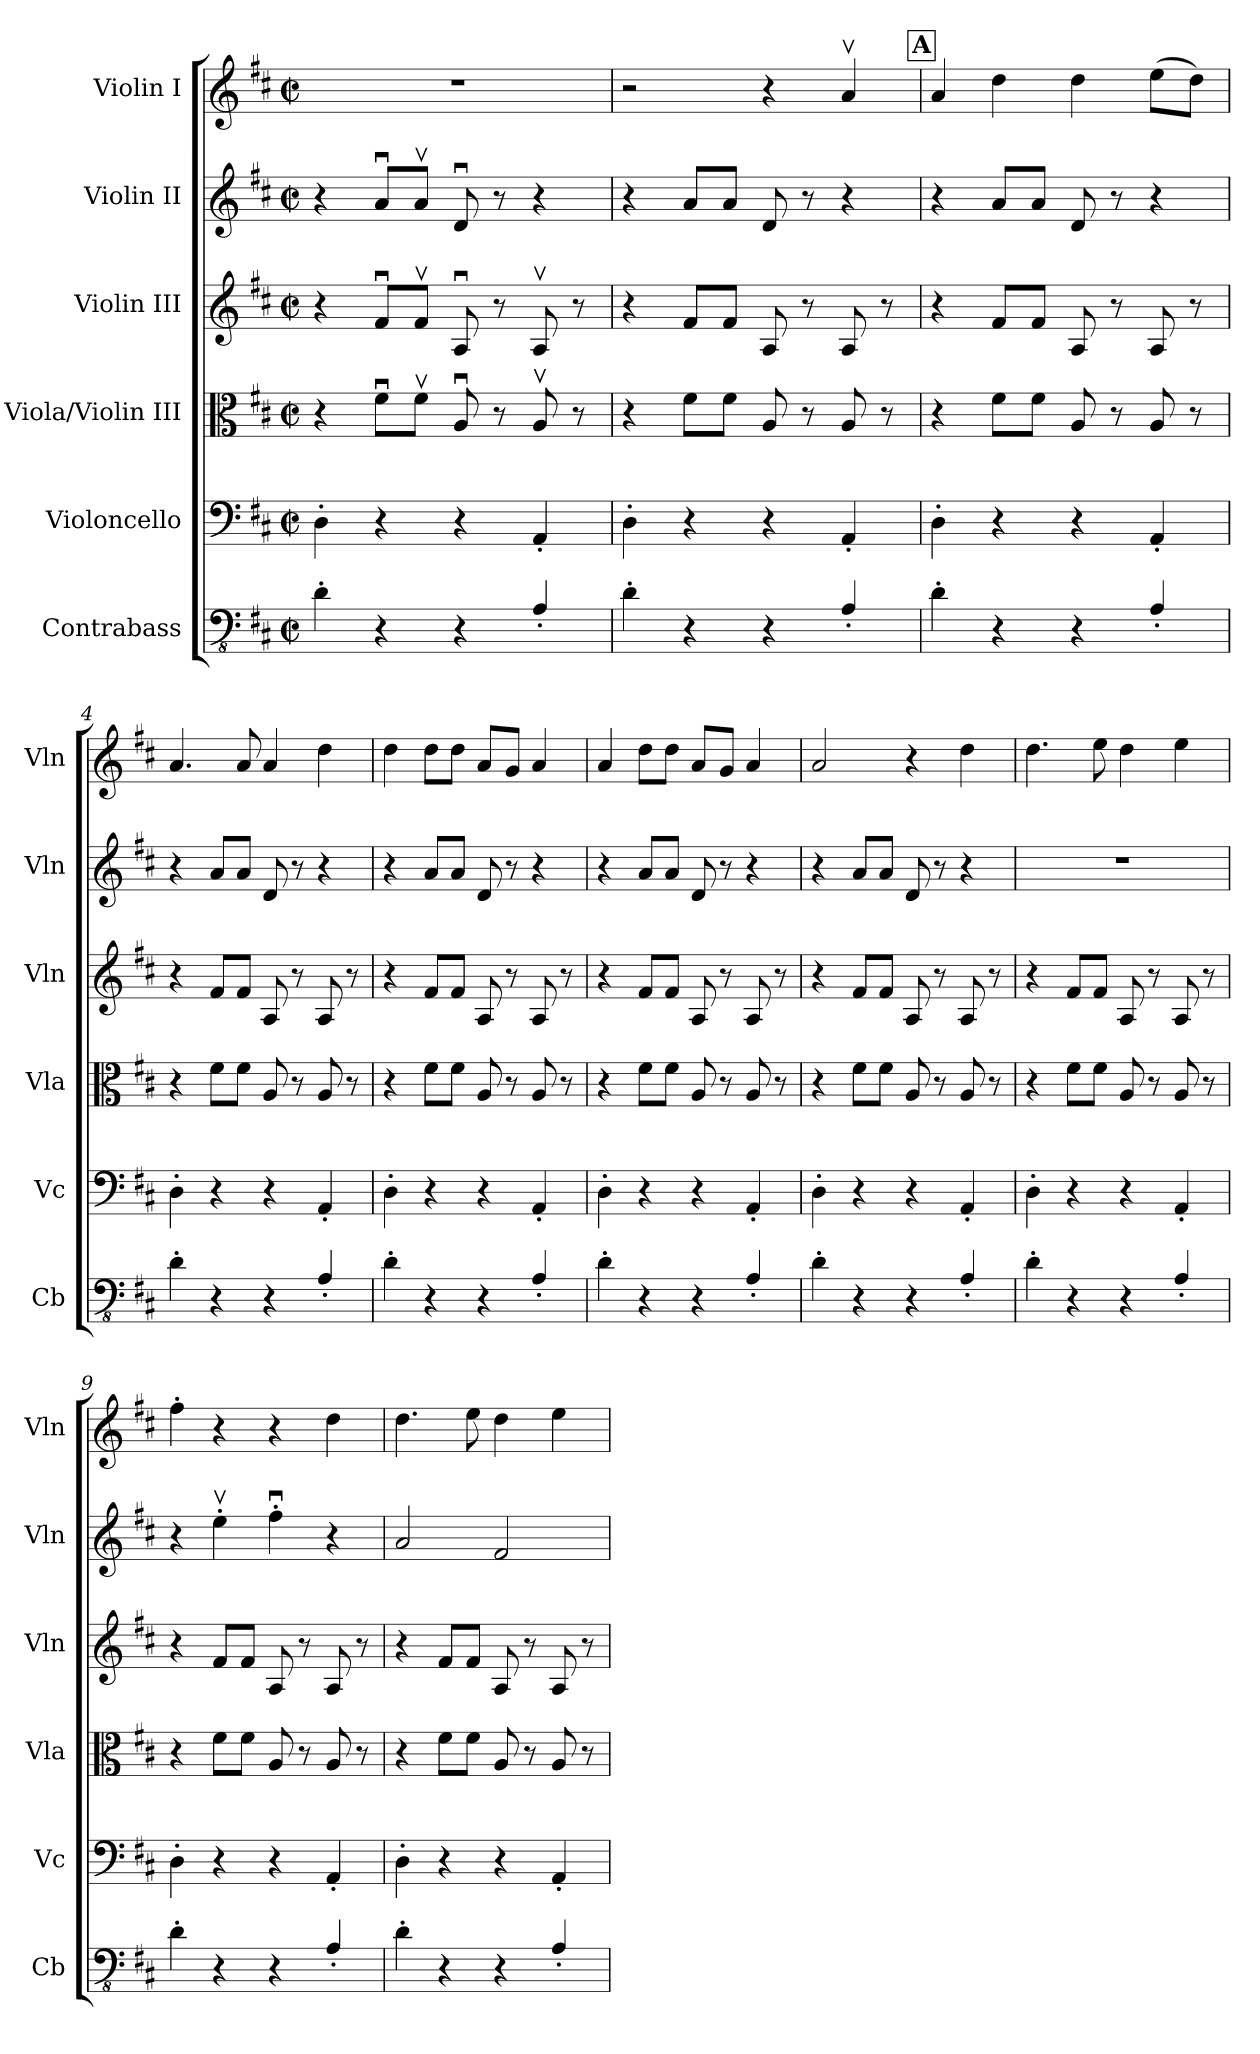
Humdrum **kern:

**kern	**kern	**kern	**kern	**kern	**kern
*part6	*part5	*part4	*part3	*part2	*part1
*staff6	*staff5	*staff4	*staff3	*staff2	*staff1
*I"Contrabass	*I"Violoncello	*I"Viola/Violin III	*I"Violin III	*I"Violin II	*I"Violin I
*I'Cb	*I'Vc	*I'Vla	*I'Vln	*I'Vln	*I'Vln
*clefFv4	*clefF4	*clefC3	*clefG2	*clefG2	*clefG2
*ITrd7c12	*	*	*	*	*
*k[f#c#]	*k[f#c#]	*k[f#c#]	*k[f#c#]	*k[f#c#]	*k[f#c#]
*M2/2	*M2/2	*M2/2	*M2/2	*M2/2	*M2/2
*met(c|)	*met(c|)	*met(c|)	*met(c|)	*met(c|)	*met(c|)
*MM144	*MM144	*MM144	*MM144	*MM144	*MM144
=1	=1	=1	=1	=1	=1
4DD'\	4D'\	4r	4r	4r	1r
4r	4r	8f#u\L	8f#u/L	8au/L	.
.	.	8f#v\J	8f#v/J	8av/J	.
4r	4r	8Au/	8Au/	8du/	.
.	.	8r	8r	8r	.
4AAA'/	4AA'/	8Av/	8Av/	4r	.
.	.	8r	8r	.	.
=2	=2	=2	=2	=2	=2
4DD'\	4D'\	4r	4r	4r	2r
4r	4r	8f#\L	8f#/L	8a/L	.
.	.	8f#\J	8f#/J	8a/J	.
4r	4r	8A/	8A/	8d/	4r
.	.	8r	8r	8r	.
4AAA'/	4AA'/	8A/	8A/	4r	4av/
.	.	8r	8r	.	.
!!LO:REH:place=s1:a:B:fs=14:t=A
=3	=3	=3	=3	=3	=3
4DD'\	4D'\	4r	4r	4r	4a/
4r	4r	8f#\L	8f#/L	8a/L	4dd\
.	.	8f#\J	8f#/J	8a/J	.
4r	4r	8A/	8A/	8d/	4dd\
.	.	8r	8r	8r	.
4AAA'/	4AA'/	8A/	8A/	4r	(8ee\L
.	.	8r	8r	.	8dd\J)
=4	=4	=4	=4	=4	=4
4DD'\	4D'\	4r	4r	4r	4.a/
4r	4r	8f#\L	8f#/L	8a/L	.
.	.	8f#\J	8f#/J	8a/J	8a/
4r	4r	8A/	8A/	8d/	4a/
.	.	8r	8r	8r	.
4AAA'/	4AA'/	8A/	8A/	4r	4dd\
.	.	8r	8r	.	.
!!LO:LB:g=z
=5	=5	=5	=5	=5	=5
4DD'\	4D'\	4r	4r	4r	4dd\
4r	4r	8f#\L	8f#/L	8a/L	8dd\L
.	.	8f#\J	8f#/J	8a/J	8dd\J
4r	4r	8A/	8A/	8d/	8a/L
.	.	8r	8r	8r	8g/J
4AAA'/	4AA'/	8A/	8A/	4r	4a/
.	.	8r	8r	.	.
=6	=6	=6	=6	=6	=6
4DD'\	4D'\	4r	4r	4r	4a/
4r	4r	8f#\L	8f#/L	8a/L	8dd\L
.	.	8f#\J	8f#/J	8a/J	8dd\J
4r	4r	8A/	8A/	8d/	8a/L
.	.	8r	8r	8r	8g/J
4AAA'/	4AA'/	8A/	8A/	4r	4a/
.	.	8r	8r	.	.
=7	=7	=7	=7	=7	=7
4DD'\	4D'\	4r	4r	4r	2a/
4r	4r	8f#\L	8f#/L	8a/L	.
.	.	8f#\J	8f#/J	8a/J	.
4r	4r	8A/	8A/	8d/	4r
.	.	8r	8r	8r	.
4AAA'/	4AA'/	8A/	8A/	4r	4dd\
.	.	8r	8r	.	.
=8	=8	=8	=8	=8	=8
4DD'\	4D'\	4r	4r	1r	4.dd\
4r	4r	8f#\L	8f#/L	.	.
.	.	8f#\J	8f#/J	.	8ee\
4r	4r	8A/	8A/	.	4dd\
.	.	8r	8r	.	.
4AAA'/	4AA'/	8A/	8A/	.	4ee\
.	.	8r	8r	.	.
=9	=9	=9	=9	=9	=9
4DD'\	4D'\	4r	4r	4r	4ff#'\
4r	4r	8f#\L	8f#/L	4eev'\	4r
.	.	8f#\J	8f#/J	.	.
4r	4r	8A/	8A/	4ff#u'\	4r
.	.	8r	8r	.	.
4AAA'/	4AA'/	8A/	8A/	4r	4dd\
.	.	8r	8r	.	.
!!LO:PB:g=z
=10	=10	=10	=10	=10	=10
4DD'\	4D'\	4r	4r	2a/	4.dd\
4r	4r	8f#\L	8f#/L	.	.
.	.	8f#\J	8f#/J	.	8ee\
4r	4r	8A/	8A/	2f#/	4dd\
.	.	8r	8r	.	.
4AAA'/	4AA'/	8A/	8A/	.	4ee\
.	.	8r	8r	.	.
=	=	=	=	=	=
*-	*-	*-	*-	*-	*-
